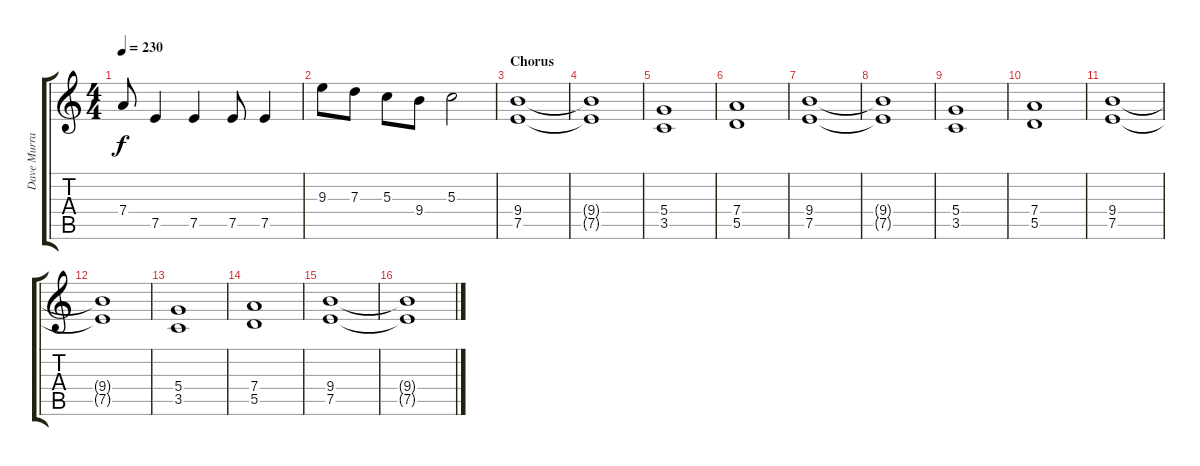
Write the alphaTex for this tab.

\track ("Dave Murray" "Dave Murra") {instrument distortionguitar}
\staff {score tabs}
\tuning (E4 B3 G3 D3 A2 E2) {hide}
\ts (4 4)
\tempo 230
\clef g2
\ks c
7.4.8{dy f} 7.5.4 7.5.4 7.5.8 7.5.4 |
9.3.8 7.3.8 5.3.8 9.4.8 5.3.2 |
\section ("" "Chorus")
(9.4 7.5).1 |
(9.4{t} 7.5{t}).1 |
(5.4 3.5).1 |
(7.4 5.5).1 |
(9.4 7.5).1 |
(9.4{t} 7.5{t}).1 |
(5.4 3.5).1 |
(7.4 5.5).1 |
(9.4 7.5).1 |
(9.4{t} 7.5{t}).1 |
(5.4 3.5).1 |
(7.4 5.5).1 |
(9.4 7.5).1 |
(9.4{t} 7.5{t}).1
